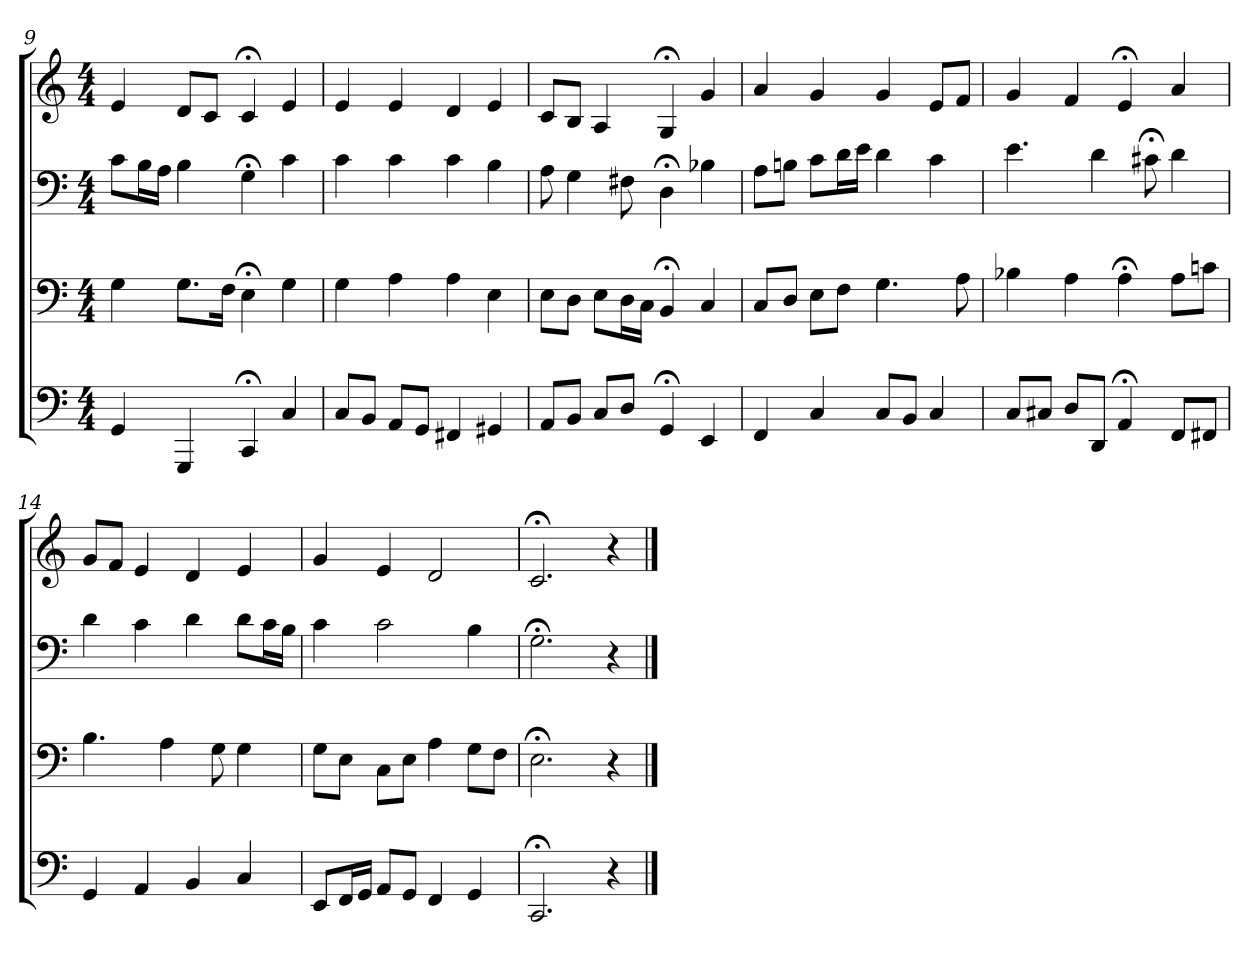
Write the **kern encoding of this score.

**kern	**kern	**kern	**kern
*part4	*part3	*part2	*part1
*staff4	*staff3	*staff2	*staff1
*clefF4	*clefF4	*clefF4	*clefG2
*k[]	*k[]	*k[]	*k[]
*C:	*C:	*C:	*C:
*M4/4	*M4/4	*M4/4	*M4/4
=9	=9	=9	=9
4GG	4G	8c\L	4e
.	.	16B\L	.
.	.	16A\JJ	.
4GGG	8.G\L	4B	8d/L
.	.	.	8c/J
.	16F\Jk	.	.
4CC;<	4E;<	4G;<	4c;<
4C	4G	4c	4e
=10	=10	=10	=10
8C/L	4G	4c	4e
8BB/J	.	.	.
8AA/L	4A	4c	4e
8GG/J	.	.	.
4FF#X	4A	4c	4d
4GG#X	4E	4B	4e
=11	=11	=11	=11
8AA/L	8E\L	8A	8c/L
8BB/J	8D\J	4G	8B/J
8C/L	8E\L	.	4A
8D/J	16D\L	8F#X	.
.	16C\JJ	.	.
4GG;<	4BB;<	4D;<	4G;<
4EE	4C	4B-X	4g
=12	=12	=12	=12
4FF	8C/L	8A\L	4a
.	8D/J	8Bn\J	.
4C	8E\L	8c\L	4g
.	8F\J	16d\L	.
.	.	16e\JJ	.
8C/L	4.G	4d	4g
8BB/J	.	.	.
4C	.	4c	8e/L
.	8A	.	8f/J
=13	=13	=13	=13
8C/L	4B-X	4.e	4g
8C#X/J	.	.	.
8D/L	4A	.	4f
8DD/J	.	4d	.
4AA;<	4A;<	.	4e;<
.	.	8c#X;<	.
8FF/L	8A\L	4d	4a
8FF#X/J	8cn\J	.	.
=14	=14	=14	=14
4GG	4.B	4d	8g/L
.	.	.	8f/J
4AA	.	4c	4e
.	4A	.	.
4BB	.	4d	4d
.	8G	.	.
4C	4G	8d\L	4e
.	.	16c\L	.
.	.	16B\JJ	.
=15	=15	=15	=15
8EE/L	8G\L	4c	4g
16FF/L	8E\J	.	.
16GG/JJ	.	.	.
8AA/L	8C\L	2c	4e
8GG/J	8E\J	.	.
4FF	4A	.	2d
4GG	8G\L	4B	.
.	8F\J	.	.
=16	=16	=16	=16
2.CC;<	2.E;<	2.G;<	2.c;<
4r	4r	4r	4r
==	==	==	==
*-	*-	*-	*-
